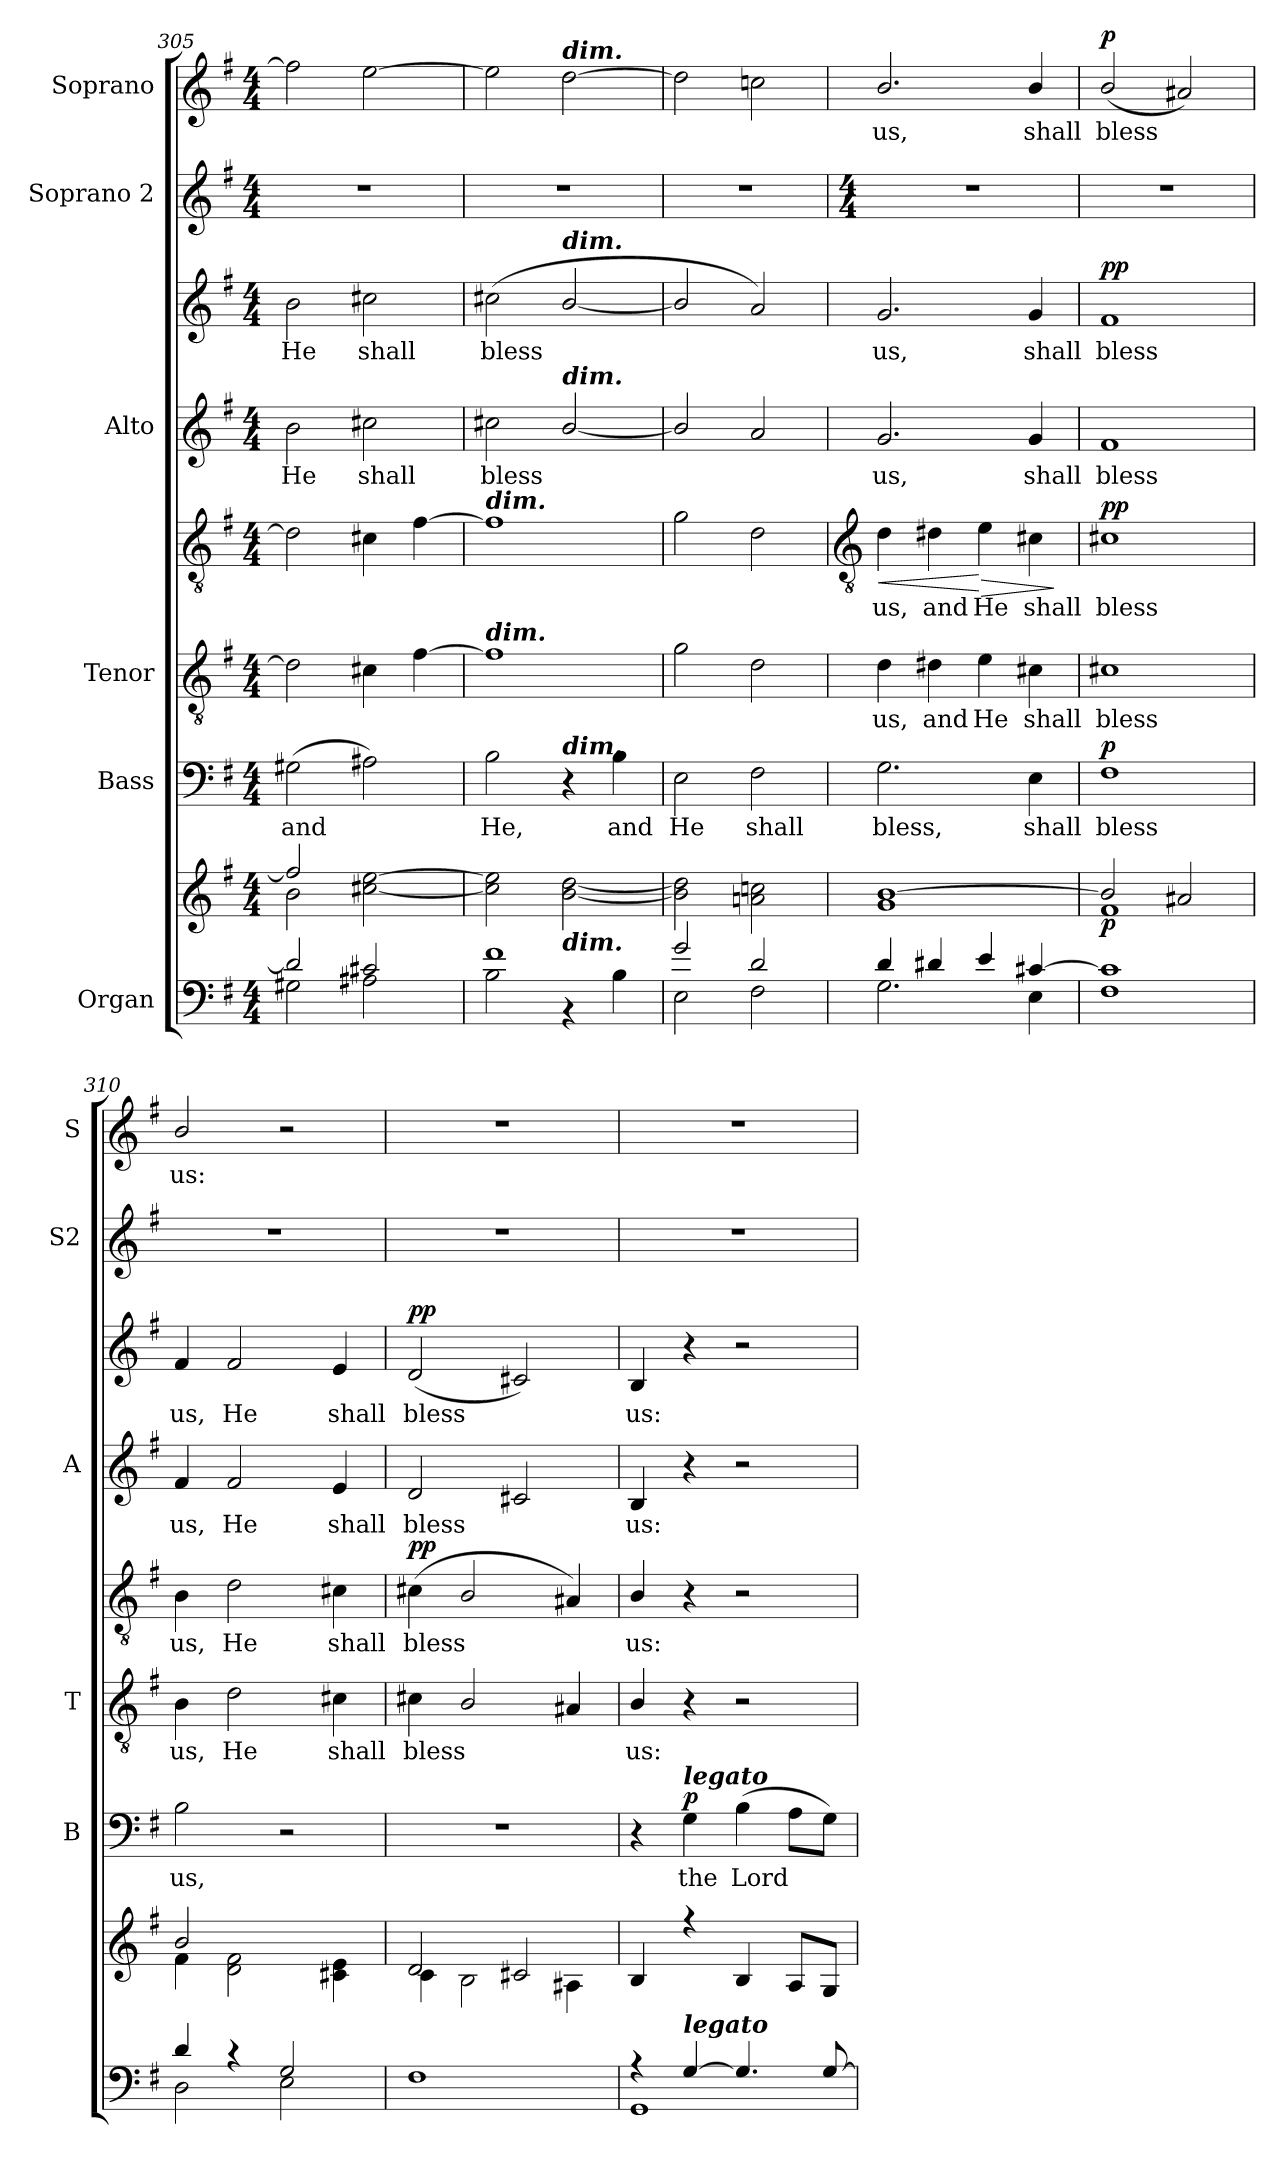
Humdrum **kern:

**kern	**kern	**dynam	**kern	**text	**dynam	**kern	**text	**kern	**text	**dynam	**kern	**text	**kern	**text	**dynam	**kern	**kern	**text	**dynam
*part6	*part6	*part6	*part5	*part5	*part5	*part4	*part4	*part4	*part4	*part4	*part3	*part3	*part3	*part3	*part3	*part2	*part1	*part1	*part1
*staff9	*staff8	*staff8/9	*staff7	*staff7	*staff7	*staff6	*staff6	*staff5	*staff5	*staff5/6	*staff4	*staff4	*staff3	*staff3	*staff3/4	*staff2	*staff1	*staff1	*staff1
*I"Organ	*	*	*I"Bass	*	*	*I"Tenor	*	*	*	*	*I"Alto	*	*	*	*	*I"Soprano 2	*I"Soprano	*	*
*	*	*	*I'B	*	*	*I'T	*	*	*	*	*I'A	*	*	*	*	*I'S2	*I'S	*	*
*clefF4	*clefG2	*	*clefF4	*	*	*clefGv2	*	*clefGv2	*	*	*clefG2	*	*clefG2	*	*	*clefG2	*clefG2	*	*
*k[f#]	*k[f#]	*	*k[f#]	*	*	*k[f#]	*	*k[f#]	*	*	*k[f#]	*	*k[f#]	*	*	*k[f#]	*k[f#]	*	*
*G:	*G:	*	*G:	*	*	*G:	*	*G:	*	*	*G:	*	*G:	*	*	*G:	*G:	*	*
*M4/4	*M4/4	*	*M4/4	*	*	*M4/4	*	*M4/4	*	*	*M4/4	*	*M4/4	*	*	*M4/4	*M4/4	*	*
=305	=305	=305	=305	=305	=305	=305	=305	=305	=305	=305	=305	=305	=305	=305	=305	=305	=305	=305	=305
*^	*^	*	*	*	*	*	*	*	*	*	*	*	*	*	*	*	*	*	*
!	!	!	!	!	!	!LO:LY:b	!	!	!	!	!	!	!	!LO:LY:b	!	!LO:LY:b	!	!	!	!	!
2d/]	2G#X	2ff#/]	2b\	.	(>2G#X	and	.	2d]	.	2d]	.	.	2b	He	2b	He	.	1r	2ff#]	.	.
!	!	!	!	!	!	!	!	!	!	!	!	!	!	!LO:LY:b	!	!LO:LY:b	!	!	!	!	!
2c#X/	2A#X	2ryy	[2cc#X\ [2ee\	.	2A#X)	.	.	4c#X	.	4c#X	.	.	2cc#X	shall	2cc#X	shall	.	.	[2ee	.	.
.	.	.	.	.	.	.	.	[4f#	.	[4f#	.	.	.	.	.	.	.	.	.	.	.
=306	=306	=306	=306	=306	=306	=306	=306	=306	=306	=306	=306	=306	=306	=306	=306	=306	=306	=306	=306	=306	=306
!	!	!	!	!	!	!	!	!	!	!LO:TX:a:Bi:t=dim.	!	!	!	!	!	!	!	!	!	!	!
!	!	!	!	!	!	!	!	!LO:TX:a:Bi:t=dim.	!	!	!	!	!	!	!	!	!	!	!	!	!
!	!	!	!	!	!	!LO:LY:b	!	!	!	!	!	!	!	!LO:LY:b	!	!LO:LY:b	!	!	!	!	!
1f#/	2B	1ryy	2cc#\] 2ee\]	.	2B	He,	.	1f#]	.	1f#]	.	.	2cc#X	bless	(<2cc#X	bless	.	1r	2ee]	.	.
!	!	!	!	!	!	!	!	!	!	!	!	!	!	!	!	!	!	!	!LO:TX:a:Bi:t=dim.	!	!
!	!	!	!	!	!	!	!	!	!	!	!	!	!	!	!LO:TX:a:Bi:t=dim.	!	!	!	!	!	!
!	!	!	!	!	!	!	!	!	!	!	!	!	!LO:TX:a:Bi:t=dim.	!	!	!	!	!	!	!	!
!	!	!	!	!	!LO:TX:a:Bi:t=dim.	!	!	!	!	!	!	!	!	!	!	!	!	!	!	!	!
!	!	!	!LO:TX:b:Bi:t=dim.	!	!	!	!	!	!	!	!	!	!	!	!	!	!	!	!	!	!
.	4r	.	[2b\ [2dd\	.	4r	.	.	.	.	.	.	.	[2b/	.	[2b/	.	.	.	[2dd	.	.
!	!	!	!	!	!	!LO:LY:b	!	!	!	!	!	!	!	!	!	!	!	!	!	!	!
.	4B	.	.	.	4B	and	.	.	.	.	.	.	.	.	.	.	.	.	.	.	.
=307	=307	=307	=307	=307	=307	=307	=307	=307	=307	=307	=307	=307	=307	=307	=307	=307	=307	=307	=307	=307	=307
!	!	!	!	!	!	!LO:LY:b	!	!	!	!	!	!	!	!	!	!	!	!	!	!	!
2g/	2E	1ryy	2b\] 2dd\]	.	2E	He	.	2g	.	2g	.	.	2b/]	.	2b/]	.	.	1r	2dd]	.	.
!	!	!	!	!	!	!LO:LY:b	!	!	!	!	!	!	!	!	!	!	!	!	!	!	!
2d/	2F#	.	2an\ 2ccn\	.	2F#	shall	.	2d	.	2d	.	.	2a	.	2a)	.	.	.	2ccn	.	.
!!LO:LB:g=z
=308	=308	=308	=308	=308	=308	=308	=308	=308	=308	=308	=308	=308	=308	=308	=308	=308	=308	=308	=308	=308	=308
*	*	*	*	*	*	*	*	*	*	*clefGv2	*	*	*	*	*	*	*	*	*	*	*
*	*	*	*	*	*	*	*	*	*	*	*	*	*	*	*	*	*	*M4/4	*	*	*
!	!	!	!	!	!	!LO:LY:b	!	!	!LO:LY:b	!	!LO:LY:b	!LO:HP:b	!	!LO:LY:b	!	!LO:LY:b	!	!	!	!LO:LY:b	!
4d/	2.G	[1b/	1g\	.	2.G	bless,	.	4d	us,	4d	us,	<	2.g	us,	2.g	us,	.	1r	2.b/	us,	.
!	!	!	!	!	!	!	!	!	!LO:LY:b	!	!LO:LY:b	!	!	!	!	!	!	!	!	!	!
4d#X/	.	.	.	.	.	.	.	4d#X	and	4d#X	and	.	.	.	.	.	.	.	.	.	.
!	!	!	!	!	!	!	!	!	!LO:LY:b	!	!LO:LY:b	!LO:HP:n=1:b	!	!	!	!	!	!	!	!	!
4e/	.	.	.	.	.	.	.	4e	He	4e	He	[ >	.	.	.	.	.	.	.	.	.
!	!	!	!	!	!	!LO:LY:b	!	!	!LO:LY:b	!	!LO:LY:b	!	!	!LO:LY:b	!	!LO:LY:b	!	!	!	!LO:LY:b	!
[4c#X/	4E	.	.	.	4E	shall	.	4c#X	shall	4c#X	shall	.	4g	shall	4g	shall	.	.	4b/	shall	.
*v	*v	*	*	*	*	*	*	*	*	*	*	*	*	*	*	*	*	*	*	*	*
*	*v	*v	*	*	*	*	*	*	*	*	*	*	*	*	*	*	*	*	*	*
.	.	.	.	.	.	.	.	.	.	]	.	.	.	.	.	.	.	.	.
=309	=309	=309	=309	=309	=309	=309	=309	=309	=309	=309	=309	=309	=309	=309	=309	=309	=309	=309	=309
*^	*^	*	*	*	*	*	*	*	*	*	*	*	*	*	*	*	*	*	*
!	!	!	!	!LO:DY:b	!	!LO:LY:b	!LO:DY:b	!	!LO:LY:b	!	!LO:LY:b	!LO:DY:b=2	!	!LO:LY:b	!	!LO:LY:b	!	!	!	!LO:LY:b	!
!	!	!	!	!	!	!	!	!	!	!	!	!LO:DY:n=1:b	!	!	!	!	!LO:DY:b=2	!	!	!	!
!	!	!	!	!	!	!	!	!	!	!	!	!	!	!	!	!	!LO:DY:n=1:b	!	!	!	!LO:DY:b
1c#/]	1F#	2b/]	1f#\	p	1F#	bless	p	1c#X	bless	1c#X	bless	p p	1f#	bless	1f#	bless	p p	1r	(<2b/	bless	p
.	.	2a#X/	.	.	.	.	.	.	.	.	.	.	.	.	.	.	.	.	2a#X)	.	.
=310	=310	=310	=310	=310	=310	=310	=310	=310	=310	=310	=310	=310	=310	=310	=310	=310	=310	=310	=310	=310	=310
!	!	!	!	!	!	!LO:LY:b	!	!	!LO:LY:b	!	!LO:LY:b	!	!	!LO:LY:b	!	!LO:LY:b	!	!	!	!LO:LY:b	!
4d/	2D	2b/	4f#\	.	2B	us,	.	4B	us,	4B	us,	.	4f#	us,	4f#	us,	.	1r	2b/	us:	.
!	!	!	!	!	!	!	!	!	!LO:LY:b	!	!LO:LY:b	!	!	!LO:LY:b	!	!LO:LY:b	!	!	!	!	!
4r	.	.	2d\ 2f#\	.	.	.	.	2d	He	2d	He	.	2f#	He	2f#	He	.	.	.	.	.
2G/	2E	2ryy	.	.	2r	.	.	.	.	.	.	.	.	.	.	.	.	.	2r	.	.
!	!	!	!	!	!	!	!	!	!LO:LY:b	!	!LO:LY:b	!	!	!LO:LY:b	!	!LO:LY:b	!	!	!	!	!
.	.	.	4c#X\ 4e\	.	.	.	.	4c#X	shall	4c#X	shall	.	4e	shall	4e	shall	.	.	.	.	.
=311	=311	=311	=311	=311	=311	=311	=311	=311	=311	=311	=311	=311	=311	=311	=311	=311	=311	=311	=311	=311	=311
!	!	!	!	!	!	!	!	!	!LO:LY:b	!	!LO:LY:b	!LO:DY:b=2	!	!LO:LY:b	!	!LO:LY:b	!	!	!	!	!
!	!	!	!	!	!	!	!	!	!	!	!	!LO:DY:n=1:b	!	!	!	!	!LO:DY:b=2	!	!	!	!
!	!	!	!	!	!	!	!	!	!	!	!	!	!	!	!	!	!LO:DY:n=1:b	!	!	!	!
1ryy	1F#	2d/	4c\	.	1r	.	.	4c#X	bless	(<4c#X	bless	p p	2d	bless	(<2d	bless	p p	1r	1r	.	.
.	.	.	2B\	.	.	.	.	2B/	.	2B/	.	.	.	.	.	.	.	.	.	.	.
.	.	2c#X/	.	.	.	.	.	.	.	.	.	.	2c#X	.	2c#X)	.	.	.	.	.	.
.	.	.	4A#X\	.	.	.	.	4A#X	.	4A#X)	.	.	.	.	.	.	.	.	.	.	.
=312	=312	=312	=312	=312	=312	=312	=312	=312	=312	=312	=312	=312	=312	=312	=312	=312	=312	=312	=312	=312	=312
!	!	!	!	!	!	!	!	!	!LO:LY:b	!	!LO:LY:b	!	!	!LO:LY:b	!	!LO:LY:b	!	!	!	!	!
4r	1GG	4B/	1ryy	.	4r	.	.	4B/	us:	4B/	us:	.	4B	us:	4B	us:	.	1r	1r	.	.
!	!	!	!	!	!LO:TX:a:Bi:t=legato	!	!	!	!	!	!	!	!	!	!	!	!	!	!	!	!
!	!	!LO:TX:b:Bi:t=legato	!	!	!	!	!	!	!	!	!	!	!	!	!	!	!	!	!	!	!
!	!	!	!	!	!	!LO:LY:b	!LO:DY:b	!	!	!	!	!	!	!	!	!	!	!	!	!	!
[4G/	.	4r	.	.	4G	the	p	4r	.	4r	.	.	4r	.	4r	.	.	.	.	.	.
!	!	!	!	!	!	!LO:LY:b	!	!	!	!	!	!	!	!	!	!	!	!	!	!	!
4.G/]	.	4B/	.	.	(>4B	Lord	.	2r	.	2r	.	.	2r	.	2r	.	.	.	.	.	.
.	.	8A/L	.	.	8AL	.	.	.	.	.	.	.	.	.	.	.	.	.	.	.	.
[8G/	.	8G/J	.	.	8GJ)	.	.	.	.	.	.	.	.	.	.	.	.	.	.	.	.
*v	*v	*	*	*	*	*	*	*	*	*	*	*	*	*	*	*	*	*	*	*	*
*	*v	*v	*	*	*	*	*	*	*	*	*	*	*	*	*	*	*	*	*	*
=	=	=	=	=	=	=	=	=	=	=	=	=	=	=	=	=	=	=	=
*-	*-	*-	*-	*-	*-	*-	*-	*-	*-	*-	*-	*-	*-	*-	*-	*-	*-	*-	*-
